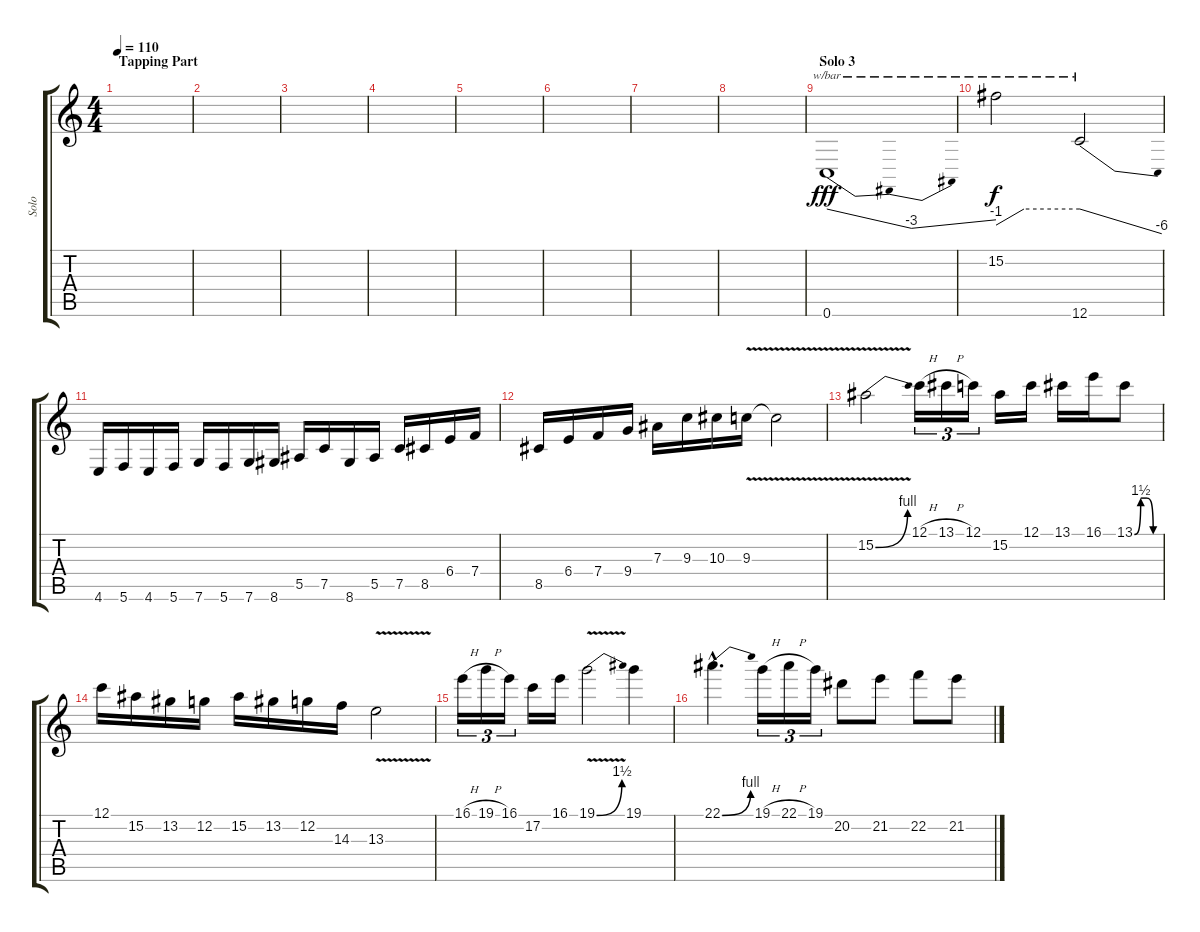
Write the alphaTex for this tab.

\track ("Solo" "Solo") {instrument distortionguitar}
\staff {score tabs}
\tuning (C4 G3 Eb3 Bb2 F2 C2) {hide}
\ts (4 4)
\section ("" "Tapping Part")
\tempo 110
\clef g2
\ks c
|
|
|
|
|
|
|
|
\section ("" "Solo 3")
0.6.1{tbe (dip default 0 0 30 -12 60 -4) dy fff} |
15.2.2{tbe (custom default 0 -8 20 0 60 0) dy f} 12.6.2{tbe (dive default 0 0 60 -24)} |
4.6.16 5.6.16 4.6.16 5.6.16 7.6.16 5.6.16 7.6.16 8.6.16 5.5.16 7.5.16 8.6.16 5.5.16 7.5.16 8.5.16 6.4.16 7.4.16 |
8.5.16 6.4.16 7.4.16 9.4.16 7.3.16 9.3.16 10.3.16 9.3{v}.16 9.3{t}.2 |
15.2{be (bend 0 0 60 4) v}.2 12.1{h}.16{tu (3 2)} 13.1{h}.16{tu (3 2)} 12.1.16{tu (3 2)} 15.2.16 12.1.16 13.1.16 16.1.16 13.1{be (custom 0 0 15 6 30 6 45 0 60 0)}.8 |
12.1.16 15.2.16 13.2.16 12.2.16 15.2.16 13.2.16 12.2.16 14.3.16 13.3{v}.2 |
16.1{h}.16{tu (3 2)} 19.1{h}.16{tu (3 2)} 16.1.16{tu (3 2)} 17.2.16 16.1.16 19.1{be (bend 0 0 60 6) v}.2 19.1.4 |
22.1{be (bend 0 0 60 4) hac}.4{d} 19.1{h}.16{tu (3 2)} 22.1{h}.16{tu (3 2)} 19.1.16{tu (3 2)} 20.2.8 21.2.8 22.2.8 21.2.8
